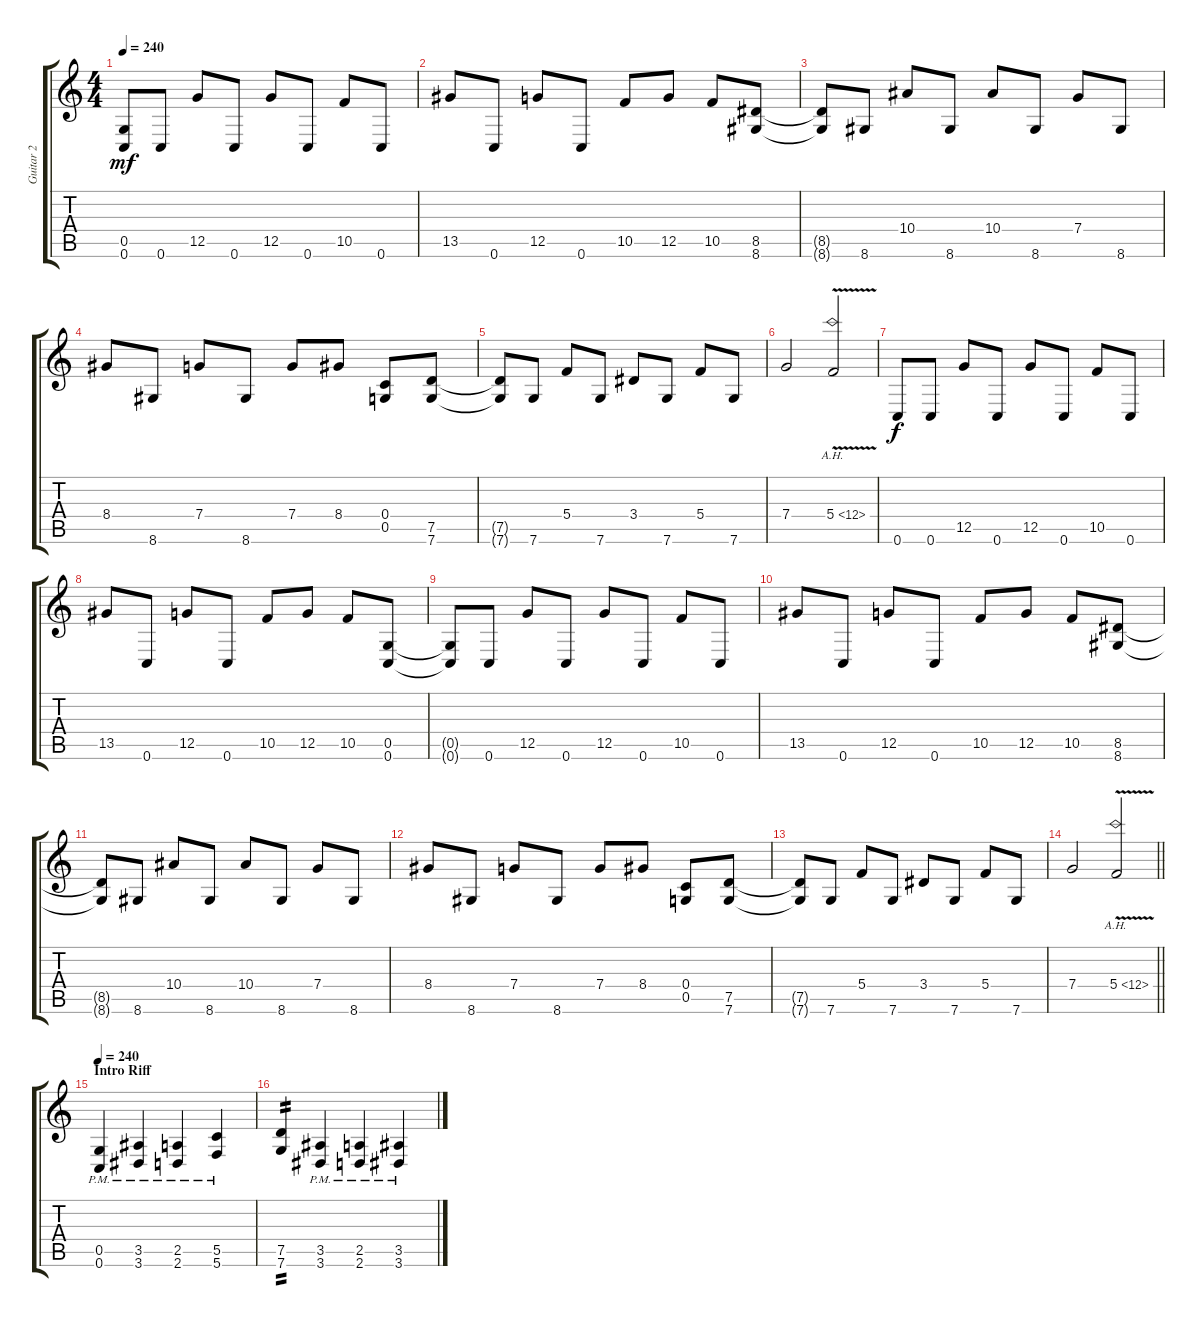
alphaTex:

\track ("Guitar 2" "Guitar 2") {instrument distortionguitar}
\staff {score tabs}
\tuning (D4 A3 F3 C3 G2 C2) {hide}
\ts (4 4)
\tempo 240
\clef g2
\ks c
(0.5{t} 0.6{t}).8{dy mf} 0.6.8 12.5.8 0.6.8 12.5.8 0.6.8 10.5.8 0.6.8 |
13.5.8 0.6.8 12.5.8 0.6.8 10.5.8 12.5.8 10.5.8 (8.5 8.6).8 |
(8.5{t} 8.6{t}).8 8.6.8 10.4.8 8.6.8 10.4.8 8.6.8 7.4.8 8.6.8 |
8.4.8 8.6.8 7.4.8 8.6.8 7.4.8 8.4.8 (0.4 0.5).8 (7.5 7.6).8 |
(7.5{t} 7.6{t}).8 7.6.8 5.4.8 7.6.8 3.4.8 7.6.8 5.4.8 7.6.8 |
7.4.2 5.4{ah 7 v}.2 |
0.6.8{dy f} 0.6.8 12.5.8 0.6.8 12.5.8 0.6.8 10.5.8 0.6.8 |
13.5.8 0.6.8 12.5.8 0.6.8 10.5.8 12.5.8 10.5.8 (0.5 0.6).8 |
(0.5{t} 0.6{t}).8 0.6.8 12.5.8 0.6.8 12.5.8 0.6.8 10.5.8 0.6.8 |
13.5.8 0.6.8 12.5.8 0.6.8 10.5.8 12.5.8 10.5.8 (8.5 8.6).8 |
(8.5{t} 8.6{t}).8 8.6.8 10.4.8 8.6.8 10.4.8 8.6.8 7.4.8 8.6.8 |
8.4.8 8.6.8 7.4.8 8.6.8 7.4.8 8.4.8 (0.4 0.5).8 (7.5 7.6).8 |
(7.5{t} 7.6{t}).8 7.6.8 5.4.8 7.6.8 3.4.8 7.6.8 5.4.8 7.6.8 |
\barLineRight lightlight
7.4.2 5.4{ah 7 v}.2 |
\section ("" "Intro Riff")
\tempo 240
(0.5{pm} 0.6{pm}).4 (3.5{pm} 3.6{pm}).4 (2.5{pm} 2.6{pm}).4 (5.5{pm} 5.6{pm}).4 |
(7.5 7.6).4{tp 2} (3.5{pm} 3.6{pm}).4 (2.5{pm} 2.6{pm}).4 (3.5{pm} 3.6{pm}).4
